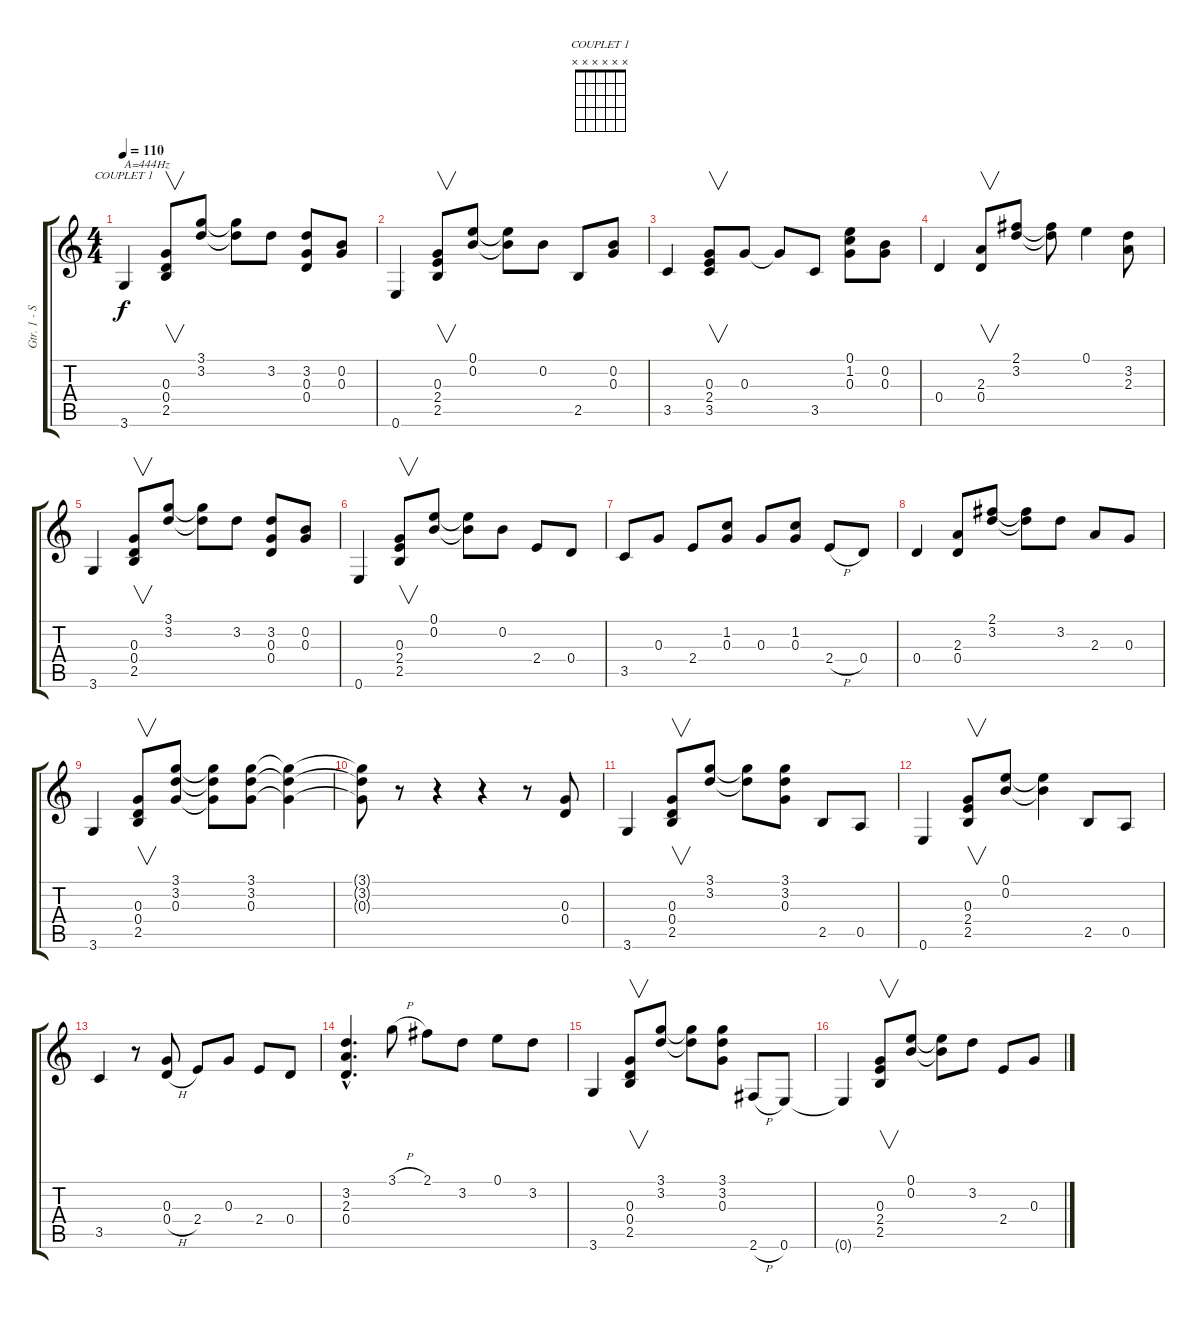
\track ("Gtr. 1 - Son Crunch" "Gtr. 1 - S") {instrument overdrivenguitar}
\staff {score tabs}
\tuning (E4 B3 G3 D3 A2 E2) {hide}
\chord ("COUPLET 1" x x x x x x) {firstfret 0}
\ts (4 4)
\tempo 110
\clef g2
\ks c
3.6.4{ch "COUPLET 1" txt "A=444Hz" dy f instrument overdrivenguitar} (0.3 0.4 2.5).8{v} (3.1 3.2).8 (3.1{t} 3.2{t}).8 3.2.8 (3.2 0.3 0.4).8 (0.2 0.3).8 |
0.6.4 (0.3 2.4 2.5).8{v} (0.1 0.2).8 (0.1{t} 0.2{t}).8 0.2.8 2.5.8 (0.2 0.3).8 |
3.5.4 (0.3 2.4 3.5).8{v} 0.3.8 0.3{t}.8 3.5.8 (0.1 1.2 0.3).8 (0.2 0.3).8 |
0.4.4 (2.3 0.4).8{v} (2.1 3.2).8 (2.1{t} 3.2{t}).8 0.1.4 (3.2 2.3).8 |
3.6.4 (0.3 0.4 2.5).8{v} (3.1 3.2).8 (3.1{t} 3.2{t}).8 3.2.8 (3.2 0.3 0.4).8 (0.2 0.3).8 |
0.6.4 (0.3 2.4 2.5).8{v} (0.1 0.2).8 (0.1{t} 0.2{t}).8 0.2.8 2.4.8 0.4.8 |
3.5.8 0.3.8 2.4.8 (1.2 0.3).8 0.3.8 (1.2 0.3).8 2.4{h}.8 0.4.8 |
0.4.4 (2.3 0.4).8 (2.1 3.2).8 (2.1{t} 3.2{t}).8 3.2.8 2.3.8 0.3.8 |
3.6.4 (0.3 0.4 2.5).8{v} (3.1 3.2 0.3).8 (3.1{t} 3.2{t} 0.3{t}).8 (3.1 3.2 0.3).8 (3.1{t} 3.2{t} 0.3{t}).4 |
(3.1{t} 3.2{t} 0.3{t}).8 r.8 r.4 r.4 r.8 (0.3 0.4).8 |
3.6.4 (0.3 0.4 2.5).8{v} (3.1 3.2).8 (3.1{t} 3.2{t}).8 (3.1 3.2 0.3).8 2.5.8 0.5.8 |
0.6.4 (0.3 2.4 2.5).8{v} (0.1 0.2).8 (0.1{t} 0.2{t}).4 2.5.8 0.5.8 |
3.5.4 r.8 (0.3 0.4{h}).8 2.4.8 0.3.8 2.4.8 0.4.8 |
(3.2{hac} 2.3{hac} 0.4{hac}).4{d} 3.1{h}.8 2.1.8 3.2.8 0.1.8 3.2.8 |
3.6.4 (0.3 0.4 2.5).8{v} (3.1 3.2).8 (3.1{t} 3.2{t}).8 (3.1 3.2 0.3).8 2.6{h}.8 0.6.8 |
0.6{t}.4 (0.3 2.4 2.5).8{v} (0.1 0.2).8 (0.1{t} 0.2{t}).8 3.2.8 2.4.8 0.3.8
